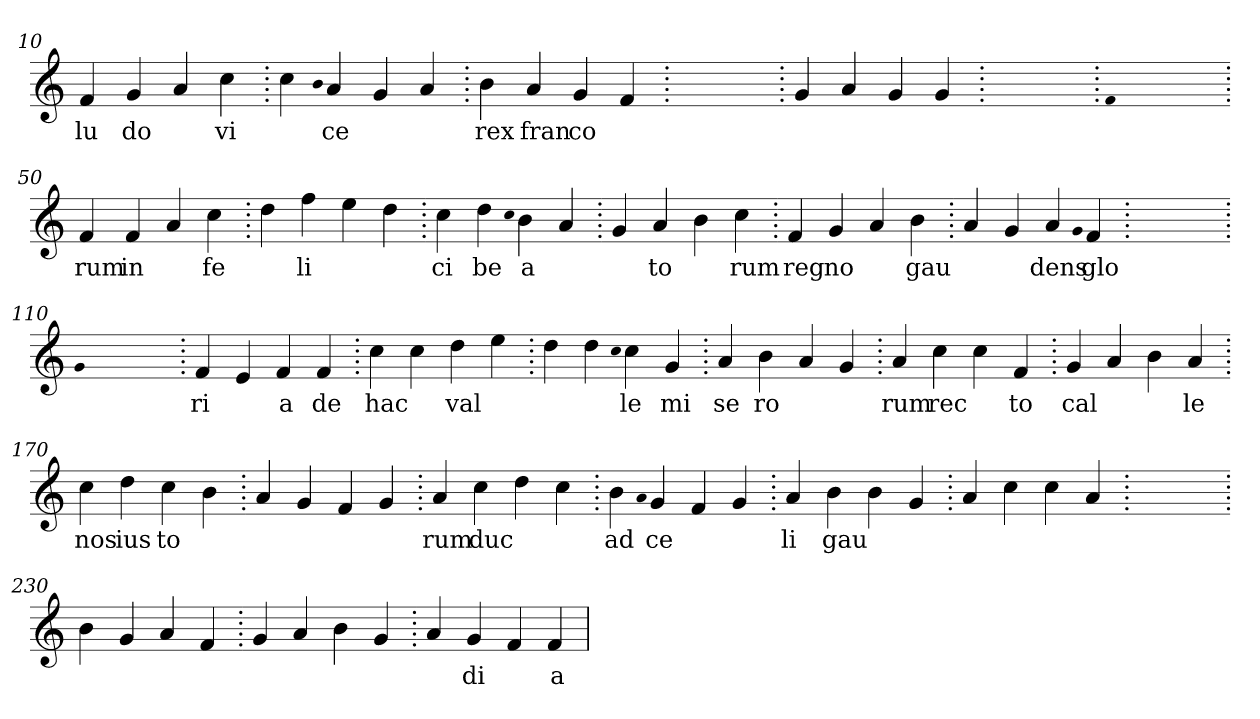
**kern	**text
*part1	*part1
*staff1	*staff1
*clefG2	*
=10.	=10.
4f	lu
4g	do
4a	.
4cc	vi
=20.	=20.
4cc	.
qqb	.
4a	ce
4g	.
4a	.
=30.	=30.
4b	rex
4a	fran
4g	co
4f	.
=40.	=40.
1ryy	.
=40.	=40.
4g	.
4a	.
4g	.
4g	.
=50.	=50.
1ryy	.
=50.	=50.
qqf	.
1ryy	.
=50.	=50.
4f	rum
4f	in
4a	.
4cc	fe
=60.	=60.
4dd	.
4ff	li
4ee	.
4dd	.
=70.	=70.
4cc	ci
4dd	be
qqcc	.
4b	a
4a	.
=80.	=80.
4g	.
4a	to
4b	.
4cc	rum
=90.	=90.
4f	reg
4g	no
4a	.
4b	gau
=100.	=100.
4a	.
4g	.
4a	dens
qqg	.
4f	glo
=110.	=110.
1ryy	.
=110.	=110.
qqg	.
1ryy	.
=110.	=110.
4f	ri
4e	.
4f	a
4f	de
=120.	=120.
4cc	hac
4cc	.
4dd	val
4ee	.
=130.	=130.
4dd	.
4dd	.
qqcc	.
4cc	le
4g	mi
=140.	=140.
4a	se
4b	ro
4a	.
4g	.
=150.	=150.
4a	rum
4cc	rec
4cc	.
4f	to
=160.	=160.
4g	cal
4a	.
4b	.
4a	le
=170.	=170.
4cc	nos
4dd	ius
4cc	to
4b	.
=180.	=180.
4a	.
4g	.
4f	.
4g	.
=190.	=190.
4a	rum
4cc	duc
4dd	.
4cc	.
=200.	=200.
4b	ad
qqa	.
4g	ce
4f	.
4g	.
=210.	=210.
4a	li
4b	gau
4b	.
4g	.
=220.	=220.
4a	.
4cc	.
4cc	.
4a	.
=230.	=230.
1ryy	.
=230.	=230.
4b	.
4g	.
4a	.
4f	.
=240.	=240.
4g	.
4a	.
4b	.
4g	.
=250.	=250.
4a	.
4g	di
4f	.
4f	a
=	=
*-	*-
